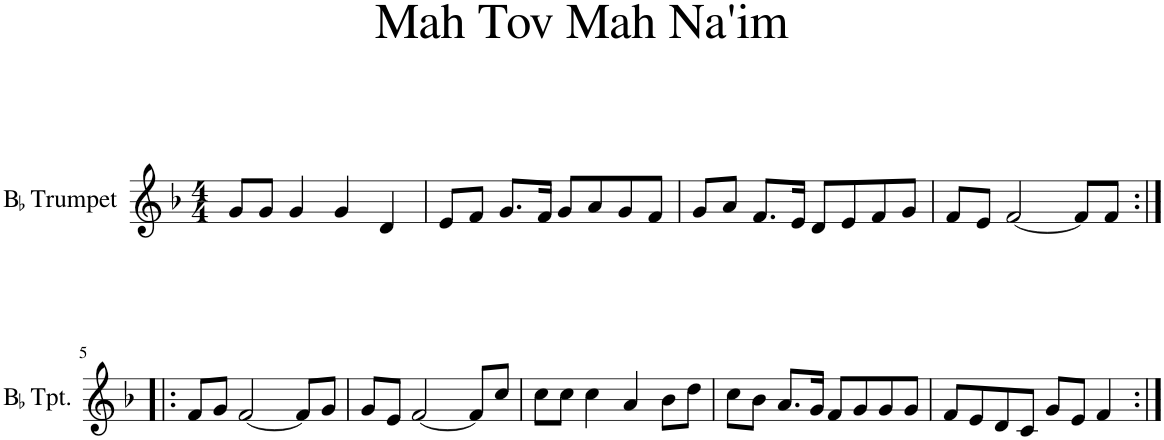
**kern
*part1
*staff1
*I"BaccidentalFlat Trumpet
*I'BaccidentalFlat Tpt.
*clefG2
*Trd1c2
*k[b-]
*M4/4
=1
8g/L
8g/J
4g/
4g/
4d/
=2
8e/L
8f/J
8.g/L
16f/Jk
8g/L
8a/
8g/
8f/J
=3
8g/L
8a/J
8.f/L
16e/Jk
8d/L
8e/
8f/
8g/J
=4
8f/L
8e/J
[2f/
8f/L]
8f/J
!!LO:LB:g=z
=5:|!|:
8f/L
8g/J
[2f/
8f/L]
8g/J
=6
8g/L
8e/J
[2f/
8f/L]
8cc/J
=7
8cc\L
8cc\J
4cc\
4a/
8b-\L
8dd\J
=8
8cc\L
8b-\J
8.a/L
16g/Jk
8f/L
8g/
8g/
8g/J
=9
8f/L
8e/
8d/
8c/J
8g/L
8e/J
4f/
=:|!
*-
